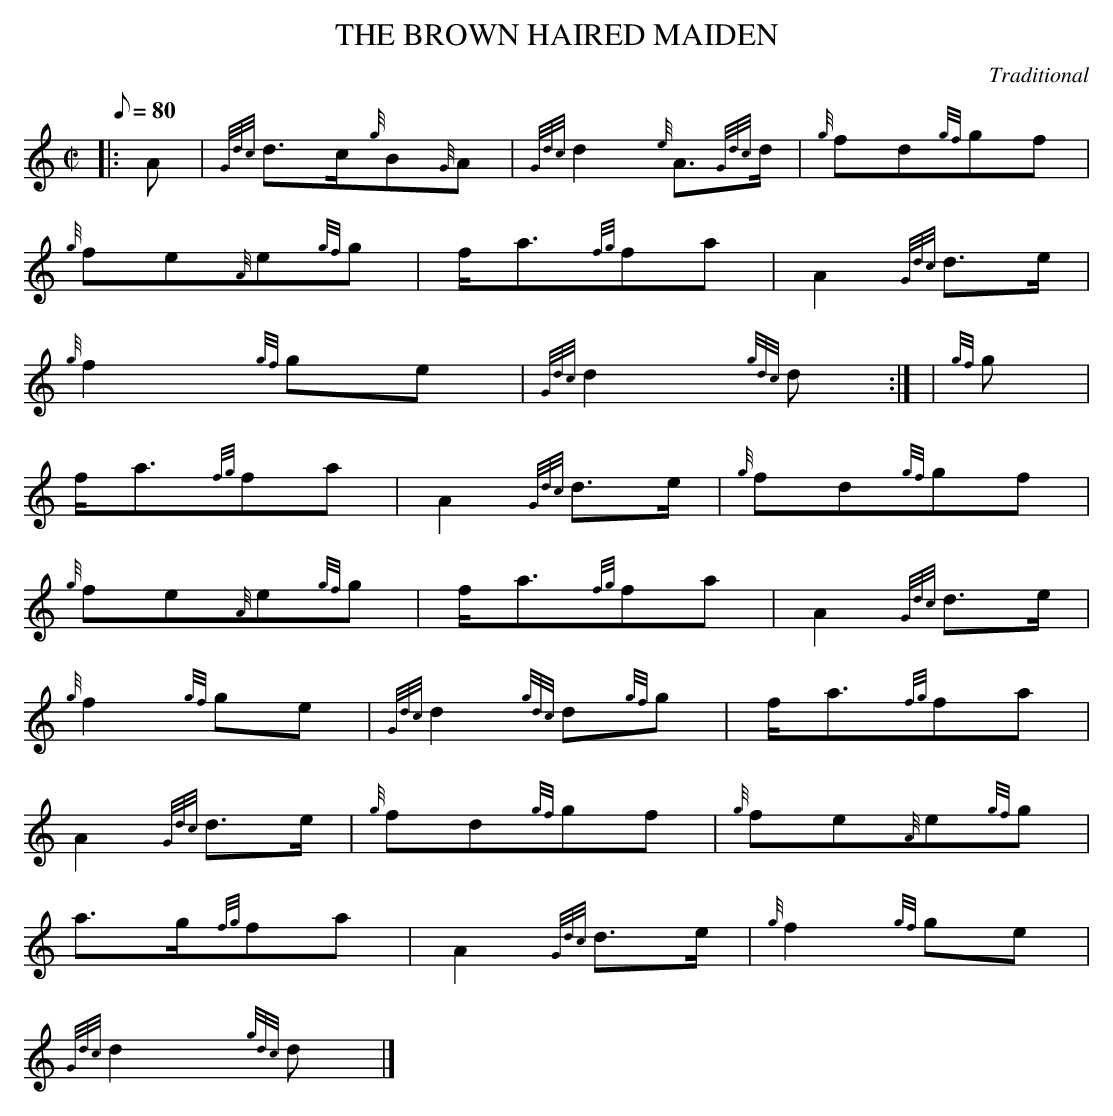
X:1
T:THE BROWN HAIRED MAIDEN
M:C|
L:1/8
Q:80
C:Traditional
K:HP
|: A | \
{Gdc}d3/2c/2{g}B{G}A | \
{Gdc}d2{e}A3/2{Gdc}d/2 | \
{g}fd{gf}gf |
{g}fe{A}e{gf}g | \
f/2a3/2{fg}fa | \
A2{Gdc}d3/2e/2 |
{g}f2{gf}ge | \
{Gdc}d2{gdc}d:| [ | \
{gf}g |
f/2a3/2{fg}fa | \
A2{Gdc}d3/2e/2 | \
{g}fd{gf}gf |
{g}fe{A}e{gf}g | \
f/2a3/2{fg}fa | \
A2{Gdc}d3/2e/2 |
{g}f2{gf}ge | \
{Gdc}d2{gdc}d{gf}g | \
f/2a3/2{fg}fa |
A2{Gdc}d3/2e/2 | \
{g}fd{gf}gf | \
{g}fe{A}e{gf}g |
a3/2g/2{fg}fa | \
A2{Gdc}d3/2e/2 | \
{g}f2{gf}ge |
{Gdc}d2{gdc}d|]
